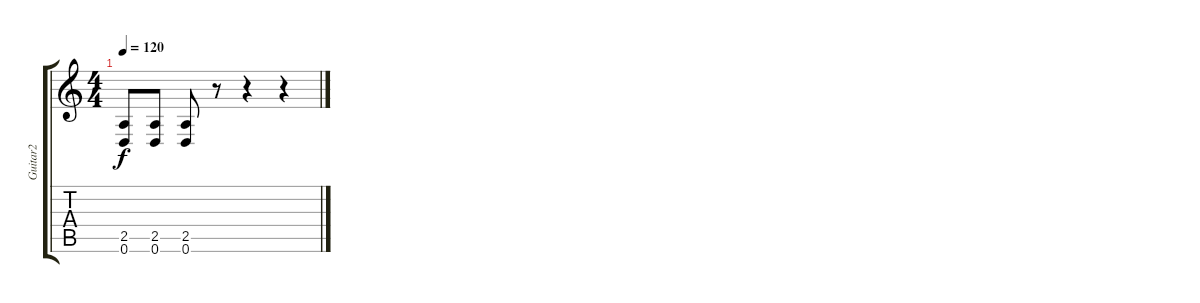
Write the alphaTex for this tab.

\track ("Guitar2" "Guitar2") {instrument overdrivenguitar}
\staff {score tabs}
\tuning (D4 A3 F3 C3 G2 D2) {hide}
\ts (4 4)
\tempo 120
\clef g2
\ks c
(2.5 0.6).8{dy f} (2.5 0.6).8 (2.5 0.6).8 r.8 r.4 r.4
